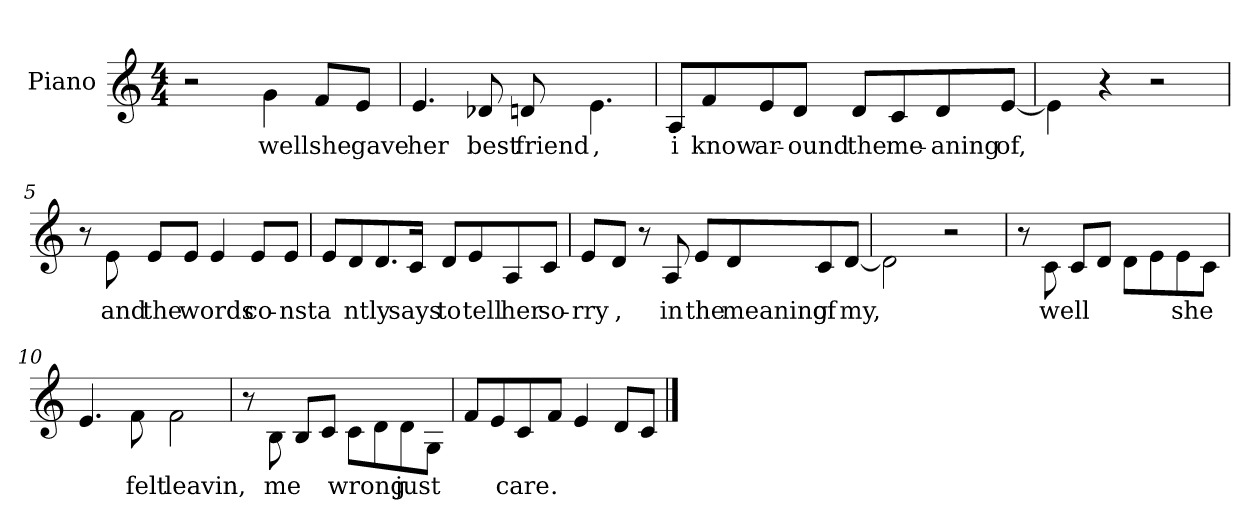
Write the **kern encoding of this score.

**kern	**text
*part1	*part1
*staff1	*staff1
*I"Piano	*
*I'Pno.	*
*clefG2	*
*k[]	*
*M4/4	*
=1	=1
2r	.
4g\	well
8f/L	she
8e/J	gave
=2	=2
4.e/	her
8d-X/	best
8dn/	friend
4.e\	-,
=3	=3
8A/L	i
8f/	know
8e/	ar-
8d/J	-ound
8d/L	the
8c/	me-
8d/	-aning
[8e/J	of,
=4	=4
4e\]	.
4r	.
2r	.
=5	=5
8r	.
8e\	and
8e/L	the
8e/J	words
4e/	--
8e/L	co-
8e/J	nsta-
=6	=6
8e/L	--
8d/	-ntly
8.d/	--
16c/Jk	says
8d/L	to
8e/	tell
8A/	her
8c/J	so-
=7	=7
8e/L	-rry
8d/J	-,
8r	.
8A/	in
8e/L	the
8d/	meaning
8c/	of
[8d/J	my,
=8	=8
2d\]	.
2r	.
=9	=9
8r	.
8c\	well
8c/L	--
8d/J	.
8d\L	--
8e\	--
8e\	she
8c\J	--
=10	=10
4.e/	--
8f\	felt
2f\	leavin,
=11	=11
8r	.
8B\	me
8B/L	--
8c/J	.
8c\L	wrong
8d\	--
8d\	just
8G\J	--
=12	=12
8f/L	--
8e/	.
8c/	care
8f/J	-.
4e/	.
8d/L	.
8c/J	.
==	==
*-	*-
